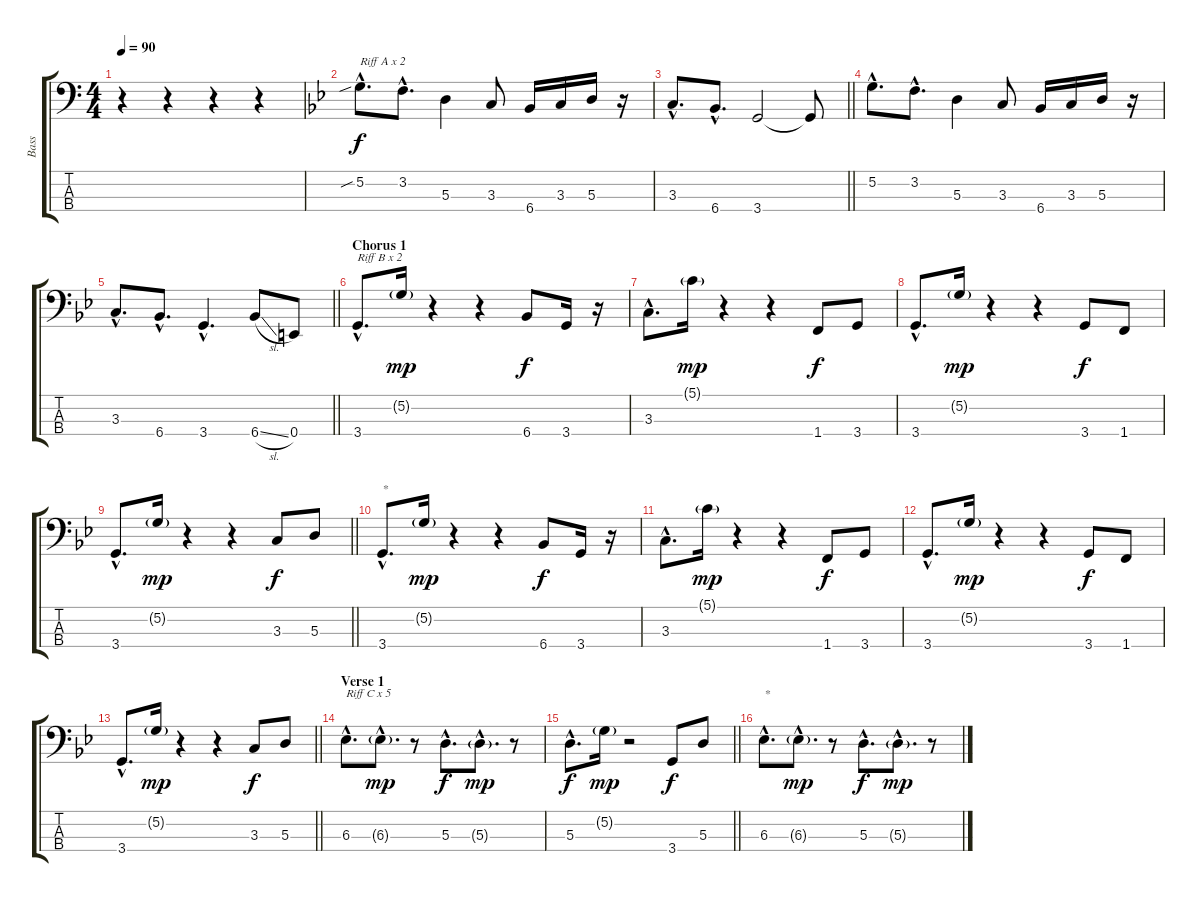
\track ("Bass" "Bass") {instrument electricbassfinger}
\staff {score tabs}
\tuning (G2 D2 A1 E1) {hide}
\ts (4 4)
\tempo 90
\clef f4
\ks c
r.4{dy f instrument electricbassfinger} r.4 r.4 r.4 |
\ks bb
5.2{sib hac}.8{d txt "Riff A x 2"} 3.2{hac}.8{d} 5.3.4 3.3.8 6.4.16 3.3.16 5.3.16 r.16 |
\barLineRight lightlight
3.3{hac}.8{d} 6.4{hac}.8{d} 3.4.2 3.4{t}.8 |
5.2{hac}.8{d} 3.2{hac}.8{d} 5.3.4 3.3.8 6.4.16 3.3.16 5.3.16 r.16 |
\barLineRight lightlight
3.3{hac}.8{d} 6.4{hac}.8{d} 3.4{hac}.4{d} 6.4{sl}.8 0.4.8 |
\section ("" "Chorus 1")
3.4{hac}.8{d txt "Riff B x 2"} 5.2{g}.16{dy mp} r.4 r.4 6.4.8{dy f} 3.4.16 r.16 |
3.3{hac}.8{d} 5.1{g}.16{dy mp} r.4 r.4 1.4.8{dy f} 3.4.8 |
3.4{hac}.8{d} 5.2{g}.16{dy mp} r.4 r.4 3.4.8{dy f} 1.4.8 |
\barLineRight lightlight
3.4{hac}.8{d} 5.2{g}.16{dy mp} r.4 r.4 3.3.8{dy f} 5.3.8 |
3.4{hac}.8{d txt "*"} 5.2{g}.16{dy mp} r.4 r.4 6.4.8{dy f} 3.4.16 r.16 |
3.3{hac}.8{d} 5.1{g}.16{dy mp} r.4 r.4 1.4.8{dy f} 3.4.8 |
3.4{hac}.8{d} 5.2{g}.16{dy mp} r.4 r.4 3.4.8{dy f} 1.4.8 |
\barLineRight lightlight
3.4{hac}.8{d} 5.2{g}.16{dy mp} r.4 r.4 3.3.8{dy f} 5.3.8 |
\section ("" "Verse 1")
6.3{hac}.8{d txt "Riff C x 5"} 6.3{g hac}.8{d dy mp} r.8 5.3{hac}.8{d dy f} 5.3{g hac}.8{d dy mp} r.8 |
\barLineRight lightlight
5.3{hac}.8{d dy f} 5.2{g}.16{dy mp} r.2 3.4.8{dy f} 5.3.8 |
6.3{hac}.8{d txt "*"} 6.3{g hac}.8{d dy mp} r.8 5.3{hac}.8{d dy f} 5.3{g hac}.8{d dy mp} r.8
